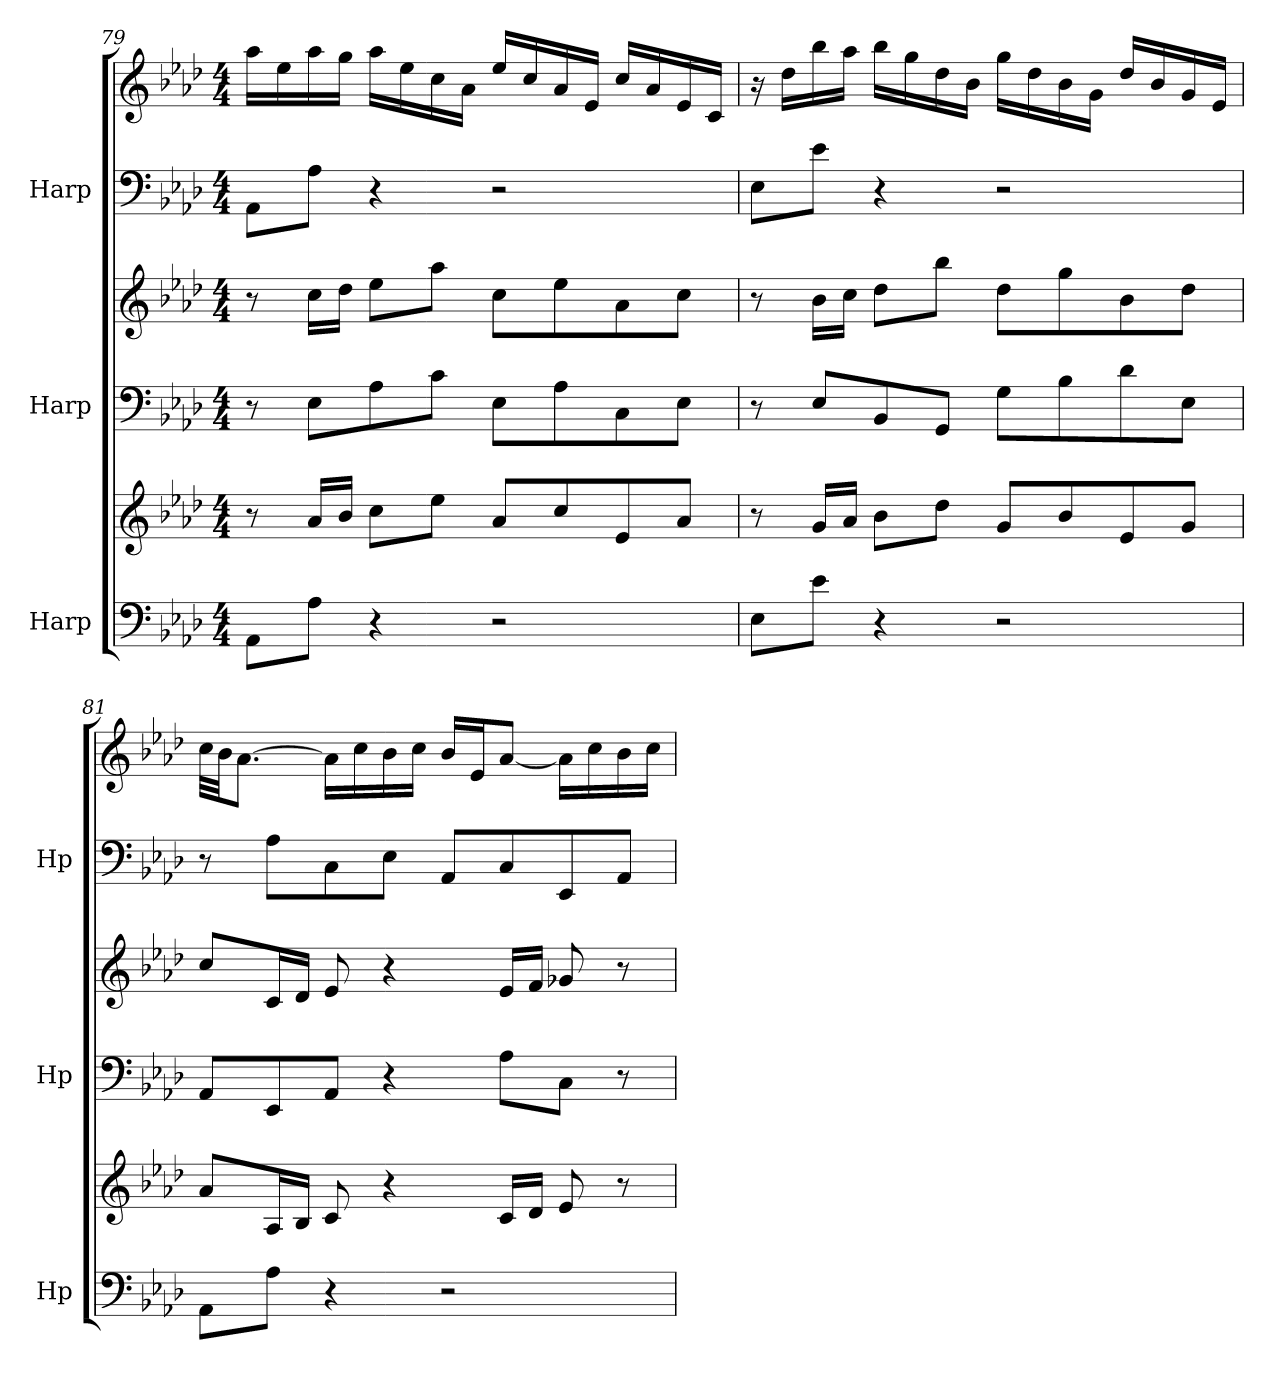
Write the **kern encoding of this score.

**kern	**kern	**kern	**kern	**kern	**kern
*part3	*part3	*part2	*part2	*part1	*part1
*staff6	*staff5	*staff4	*staff3	*staff2	*staff1
*I"Harp	*	*I"Harp	*	*I"Harp	*
*I'Hp	*	*I'Hp	*	*I'Hp	*
*clefF4	*clefG2	*clefF4	*clefG2	*clefF4	*clefG2
*k[b-e-a-d-]	*k[b-e-a-d-]	*k[b-e-a-d-]	*k[b-e-a-d-]	*k[b-e-a-d-]	*k[b-e-a-d-]
*M4/4	*M4/4	*M4/4	*M4/4	*M4/4	*M4/4
=79	=79	=79	=79	=79	=79
8AA-\L	8r	8r	8r	8AA-\L	16aa-\LL
.	.	.	.	.	16ee-\
8A-\J	16a-/LL	8E-\L	16cc\LL	8A-\J	16aa-\
.	16b-/JJ	.	16dd-\JJ	.	16gg\JJ
4r	8cc\L	8A-\	8ee-\L	4r	16aa-\LL
.	.	.	.	.	16ee-\
.	8ee-\J	8c\J	8aa-\J	.	16cc\
.	.	.	.	.	16a-\JJ
2r	8a-/L	8E-\L	8cc\L	2r	16ee-/LL
.	.	.	.	.	16cc/
.	8cc/	8A-\	8ee-\	.	16a-/
.	.	.	.	.	16e-/JJ
.	8e-/	8C\	8a-\	.	16cc/LL
.	.	.	.	.	16a-/
.	8a-/J	8E-\J	8cc\J	.	16e-/
.	.	.	.	.	16c/JJ
!!LO:LB:g=z
=80	=80	=80	=80	=80	=80
8E-\L	8r	8r	8r	8E-\L	16r
.	.	.	.	.	16dd-\LL
8e-\J	16g/LL	8E-/L	16b-\LL	8e-\J	16bb-\
.	16a-/JJ	.	16cc\JJ	.	16aa-\JJ
4r	8b-\L	8BB-/	8dd-\L	4r	16bb-\LL
.	.	.	.	.	16gg\
.	8dd-\J	8GG/J	8bb-\J	.	16dd-\
.	.	.	.	.	16b-\JJ
2r	8g/L	8G\L	8dd-\L	2r	16gg\LL
.	.	.	.	.	16dd-\
.	8b-/	8B-\	8gg\	.	16b-\
.	.	.	.	.	16g\JJ
.	8e-/	8d-\	8b-\	.	16dd-/LL
.	.	.	.	.	16b-/
.	8g/J	8E-\J	8dd-\J	.	16g/
.	.	.	.	.	16e-/JJ
=81	=81	=81	=81	=81	=81
8AA-\L	8a-/L	8AA-/L	8cc/L	8r	32cc\LLL
.	.	.	.	.	32b-\JJ
.	.	.	.	.	[8.a-\J
8A-\J	16A-/L	8EE-/	16c/L	8A-\L	.
.	16B-/JJ	.	16d-/JJ	.	.
4r	8c/	8AA-/J	8e-/	8C\	16a-\LL]
.	.	.	.	.	16cc\
.	4r	4r	4r	8E-\J	16b-\
.	.	.	.	.	16cc\JJ
2r	.	.	.	8AA-/L	16b-/LL
.	.	.	.	.	16e-/J
.	16c/LL	8A-\L	16e-/LL	8C/	[8a-/J
.	16d-/JJ	.	16f/JJ	.	.
.	8e-/	8C\J	8g-X/	8EE-/	16a-\LL]
.	.	.	.	.	16cc\
.	8r	8r	8r	8AA-/J	16b-\
.	.	.	.	.	16cc\JJ
=	=	=	=	=	=
*-	*-	*-	*-	*-	*-
